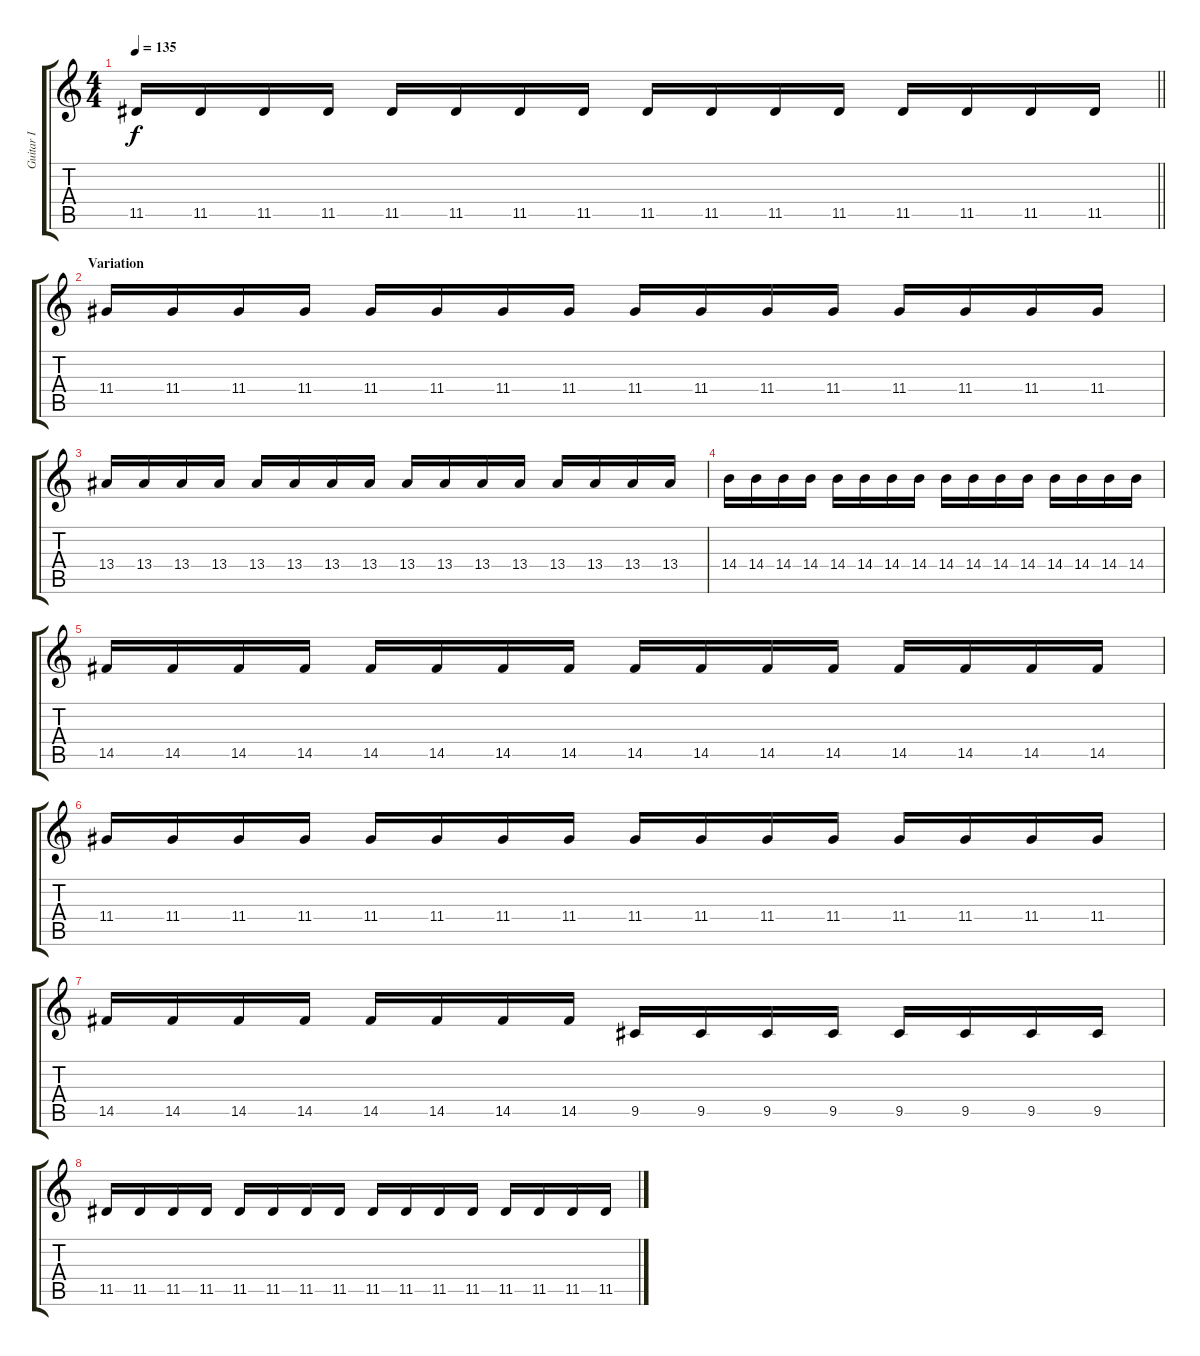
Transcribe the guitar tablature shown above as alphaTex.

\track ("Guitar I" "Guitar I") {instrument distortionguitar}
\staff {score tabs}
\tuning (B3 Gb3 D3 A2 E2 B1) {hide}
\ts (4 4)
\tempo 135
\clef g2
\barLineRight lightlight
\ks c
11.5.16{dy f} 11.5.16 11.5.16 11.5.16 11.5.16 11.5.16 11.5.16 11.5.16 11.5.16 11.5.16 11.5.16 11.5.16 11.5.16 11.5.16 11.5.16 11.5.16 |
\section ("" "Variation")
11.4.16 11.4.16 11.4.16 11.4.16 11.4.16 11.4.16 11.4.16 11.4.16 11.4.16 11.4.16 11.4.16 11.4.16 11.4.16 11.4.16 11.4.16 11.4.16 |
13.4.16 13.4.16 13.4.16 13.4.16 13.4.16 13.4.16 13.4.16 13.4.16 13.4.16 13.4.16 13.4.16 13.4.16 13.4.16 13.4.16 13.4.16 13.4.16 |
14.4.16 14.4.16 14.4.16 14.4.16 14.4.16 14.4.16 14.4.16 14.4.16 14.4.16 14.4.16 14.4.16 14.4.16 14.4.16 14.4.16 14.4.16 14.4.16 |
14.5.16 14.5.16 14.5.16 14.5.16 14.5.16 14.5.16 14.5.16 14.5.16 14.5.16 14.5.16 14.5.16 14.5.16 14.5.16 14.5.16 14.5.16 14.5.16 |
11.4.16 11.4.16 11.4.16 11.4.16 11.4.16 11.4.16 11.4.16 11.4.16 11.4.16 11.4.16 11.4.16 11.4.16 11.4.16 11.4.16 11.4.16 11.4.16 |
14.5.16 14.5.16 14.5.16 14.5.16 14.5.16 14.5.16 14.5.16 14.5.16 9.5.16 9.5.16 9.5.16 9.5.16 9.5.16 9.5.16 9.5.16 9.5.16 |
11.5.16 11.5.16 11.5.16 11.5.16 11.5.16 11.5.16 11.5.16 11.5.16 11.5.16 11.5.16 11.5.16 11.5.16 11.5.16 11.5.16 11.5.16 11.5.16
